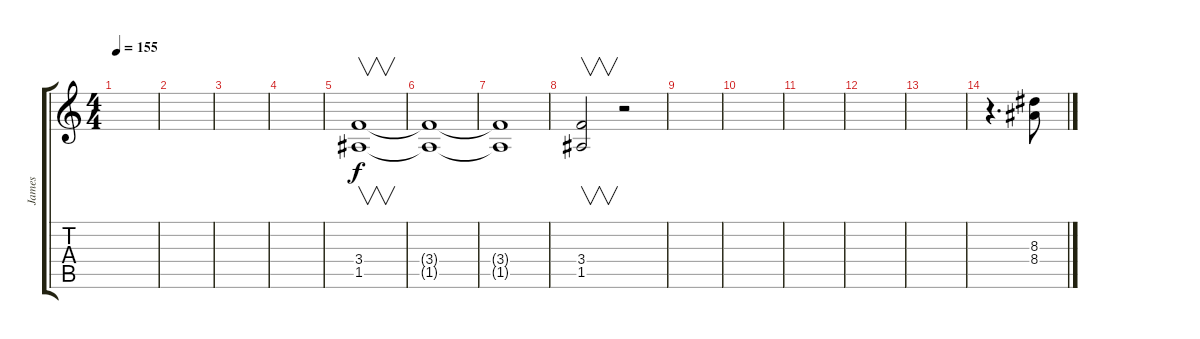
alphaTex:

\track ("James" "James") {instrument distortionguitar}
\staff {score tabs}
\tuning (E4 B3 G3 D3 A2 E2) {hide}
\ts (4 4)
\tempo 155
\clef g2
\ks c
|
|
|
|
(3.4 1.5).1{v} |
(3.4{t} 1.5{t}).1 |
(3.4{t} 1.5{t}).1 |
(3.4 1.5).2{v} r.2 |
|
|
|
|
|
r.4{d} (8.3 8.4).8
